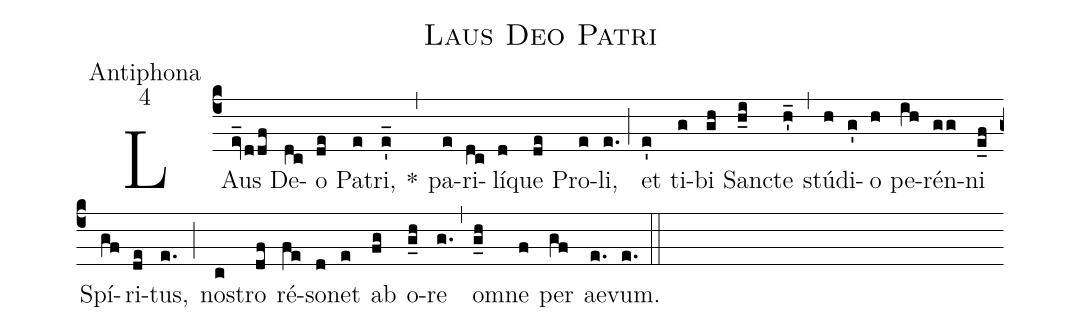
name:Laus Deo Patri;
office-part:Antiphona;
mode:4;
%%
(c4) LAus(ev_ddf) De(dc)o(de) Pa(e)tri,(e'_) *(,) pa(e)ri(dc)lí(d)que(de) Pro(e)li,(e.) (;) et(e') ti(g)bi(gh) San(h_i)cte(h'_) (,) stú(h)di(g')o(h) pe(ih)rén(gg)ni(e_f) Spí(gf)ri(de)tus,(e.) (;) no(c)stro(df) ré(fe)so(d)net(e) ab(fg) o(g_h)re(g.) (,) o(g_h)mne(f) per(gf) ae(e.)vum.(e.) (::)
